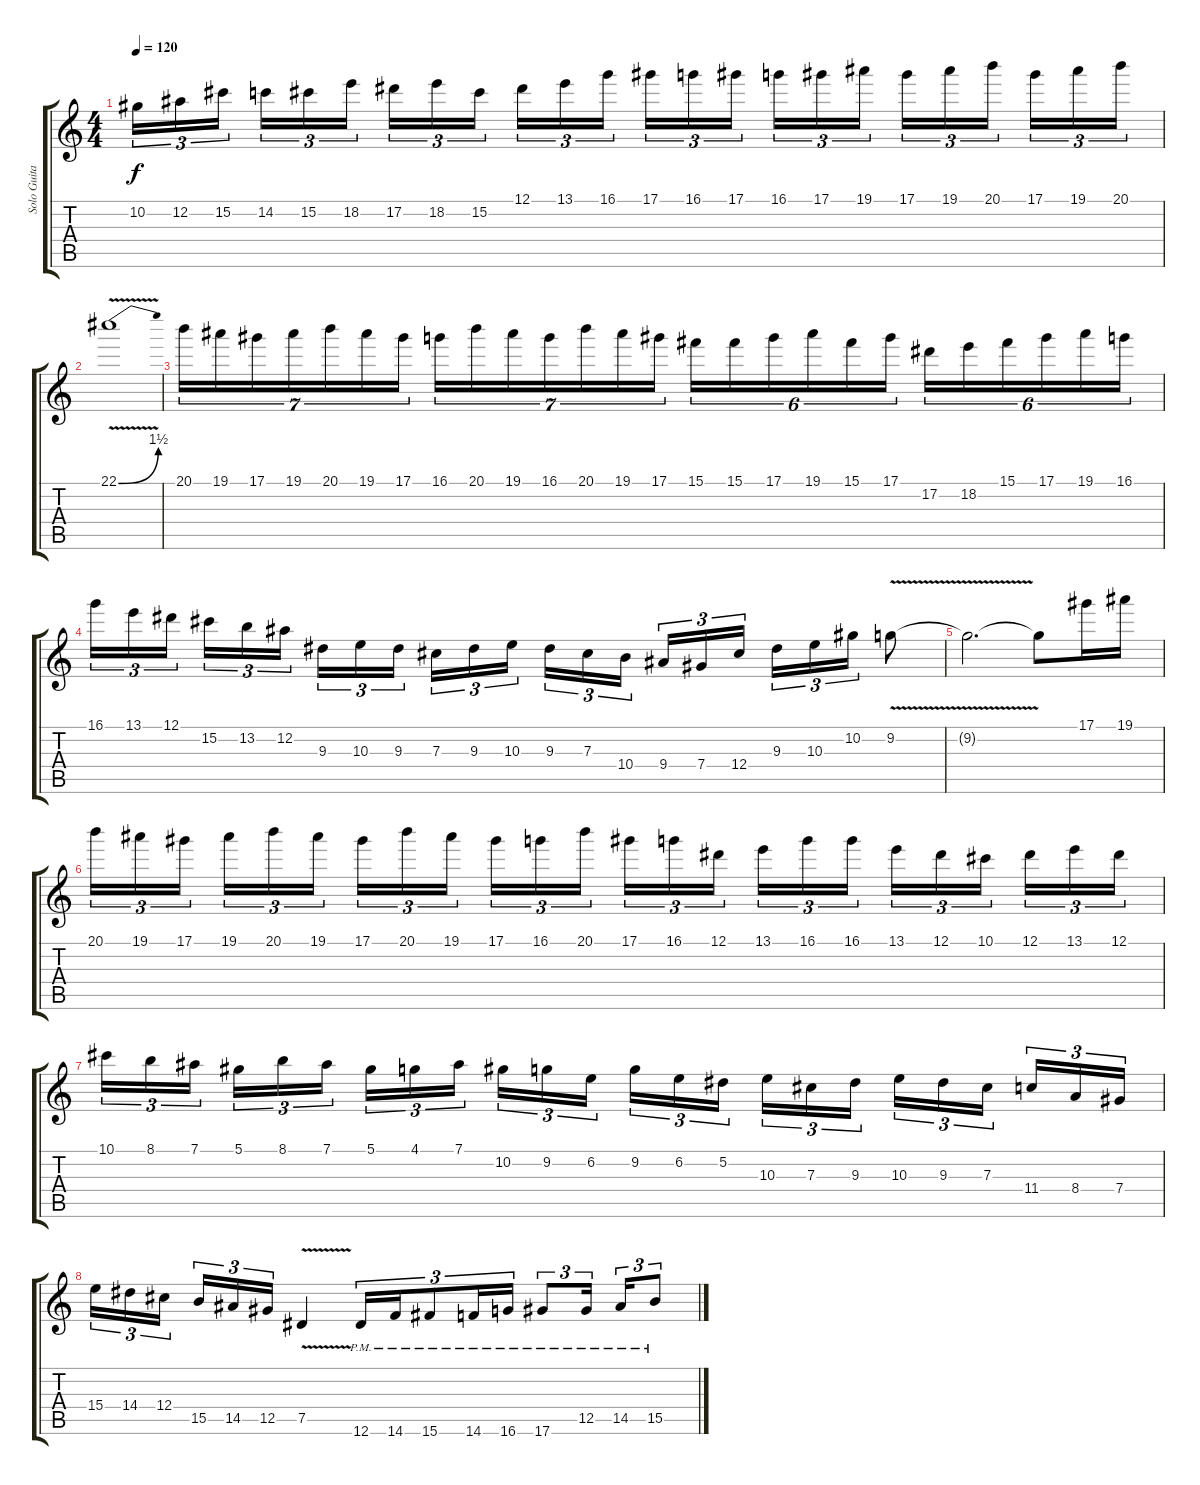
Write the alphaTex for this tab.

\track ("Solo Guitar" "Solo Guita") {instrument distortionguitar}
\staff {score tabs}
\tuning (Eb4 Bb3 Gb3 Db3 Ab2 Eb2) {hide}
\ts (4 4)
\tempo 120
\clef g2
\ks c
10.2.16{tu (3 2) dy f} 12.2.16{tu (3 2)} 15.2.16{tu (3 2)} 14.2.16{tu (3 2)} 15.2.16{tu (3 2)} 18.2.16{tu (3 2)} 17.2.16{tu (3 2)} 18.2.16{tu (3 2)} 15.2.16{tu (3 2)} 12.1.16{tu (3 2)} 13.1.16{tu (3 2)} 16.1.16{tu (3 2)} 17.1.16{tu (3 2)} 16.1.16{tu (3 2)} 17.1.16{tu (3 2)} 16.1.16{tu (3 2)} 17.1.16{tu (3 2)} 19.1.16{tu (3 2)} 17.1.16{tu (3 2)} 19.1.16{tu (3 2)} 20.1.16{tu (3 2)} 17.1.16{tu (3 2)} 19.1.16{tu (3 2)} 20.1.16{tu (3 2)} |
22.1{be (bend 0 0 60 6) v}.1 |
20.1.16{tu (7 4)} 19.1.16{tu (7 4)} 17.1.16{tu (7 4)} 19.1.16{tu (7 4)} 20.1.16{tu (7 4)} 19.1.16{tu (7 4)} 17.1.16{tu (7 4)} 16.1.16{tu (7 4)} 20.1.16{tu (7 4)} 19.1.16{tu (7 4)} 16.1.16{tu (7 4)} 20.1.16{tu (7 4)} 19.1.16{tu (7 4)} 17.1.16{tu (7 4)} 15.1.16{tu (6 4)} 15.1.16{tu (6 4)} 17.1.16{tu (6 4)} 19.1.16{tu (6 4)} 15.1.16{tu (6 4)} 17.1.16{tu (6 4)} 17.2.16{tu (6 4)} 18.2.16{tu (6 4)} 15.1.16{tu (6 4)} 17.1.16{tu (6 4)} 19.1.16{tu (6 4)} 16.1.16{tu (6 4)} |
16.1.16{tu (3 2)} 13.1.16{tu (3 2)} 12.1.16{tu (3 2)} 15.2.16{tu (3 2)} 13.2.16{tu (3 2)} 12.2.16{tu (3 2)} 9.3.16{tu (3 2)} 10.3.16{tu (3 2)} 9.3.16{tu (3 2)} 7.3.16{tu (3 2)} 9.3.16{tu (3 2)} 10.3.16{tu (3 2)} 9.3.16{tu (3 2)} 7.3.16{tu (3 2)} 10.4.16{tu (3 2)} 9.4.16{tu (3 2)} 7.4.16{tu (3 2)} 12.4.16{tu (3 2)} 9.3.16{tu (3 2)} 10.3.16{tu (3 2)} 10.2.16{tu (3 2)} 9.2{v}.8 |
9.2{t}.2{d} 9.2{t}.8 17.1.16 19.1.16 |
20.1.16{tu (3 2)} 19.1.16{tu (3 2)} 17.1.16{tu (3 2)} 19.1.16{tu (3 2)} 20.1.16{tu (3 2)} 19.1.16{tu (3 2)} 17.1.16{tu (3 2)} 20.1.16{tu (3 2)} 19.1.16{tu (3 2)} 17.1.16{tu (3 2)} 16.1.16{tu (3 2)} 20.1.16{tu (3 2)} 17.1.16{tu (3 2)} 16.1.16{tu (3 2)} 12.1.16{tu (3 2)} 13.1.16{tu (3 2)} 16.1.16{tu (3 2)} 16.1.16{tu (3 2)} 13.1.16{tu (3 2)} 12.1.16{tu (3 2)} 10.1.16{tu (3 2)} 12.1.16{tu (3 2)} 13.1.16{tu (3 2)} 12.1.16{tu (3 2)} |
10.1.16{tu (3 2)} 8.1.16{tu (3 2)} 7.1.16{tu (3 2)} 5.1.16{tu (3 2)} 8.1.16{tu (3 2)} 7.1.16{tu (3 2)} 5.1.16{tu (3 2)} 4.1.16{tu (3 2)} 7.1.16{tu (3 2)} 10.2.16{tu (3 2)} 9.2.16{tu (3 2)} 6.2.16{tu (3 2)} 9.2.16{tu (3 2)} 6.2.16{tu (3 2)} 5.2.16{tu (3 2)} 10.3.16{tu (3 2)} 7.3.16{tu (3 2)} 9.3.16{tu (3 2)} 10.3.16{tu (3 2)} 9.3.16{tu (3 2)} 7.3.16{tu (3 2)} 11.4.16{tu (3 2)} 8.4.16{tu (3 2)} 7.4.16{tu (3 2)} |
15.4.16{tu (3 2)} 14.4.16{tu (3 2)} 12.4.16{tu (3 2)} 15.5.16{tu (3 2)} 14.5.16{tu (3 2)} 12.5.16{tu (3 2)} 7.5{v}.4 12.6{pm}.16{tu (3 2)} 14.6{pm}.16{tu (3 2)} 15.6{pm}.8{tu (3 2)} 14.6{pm}.16{tu (3 2)} 16.6{pm}.16{tu (3 2)} 17.6{pm}.8{tu (3 2)} 12.5{pm}.16{tu (3 2)} 14.5{pm}.16{tu (3 2)} 15.5{pm}.8{tu (3 2)}
